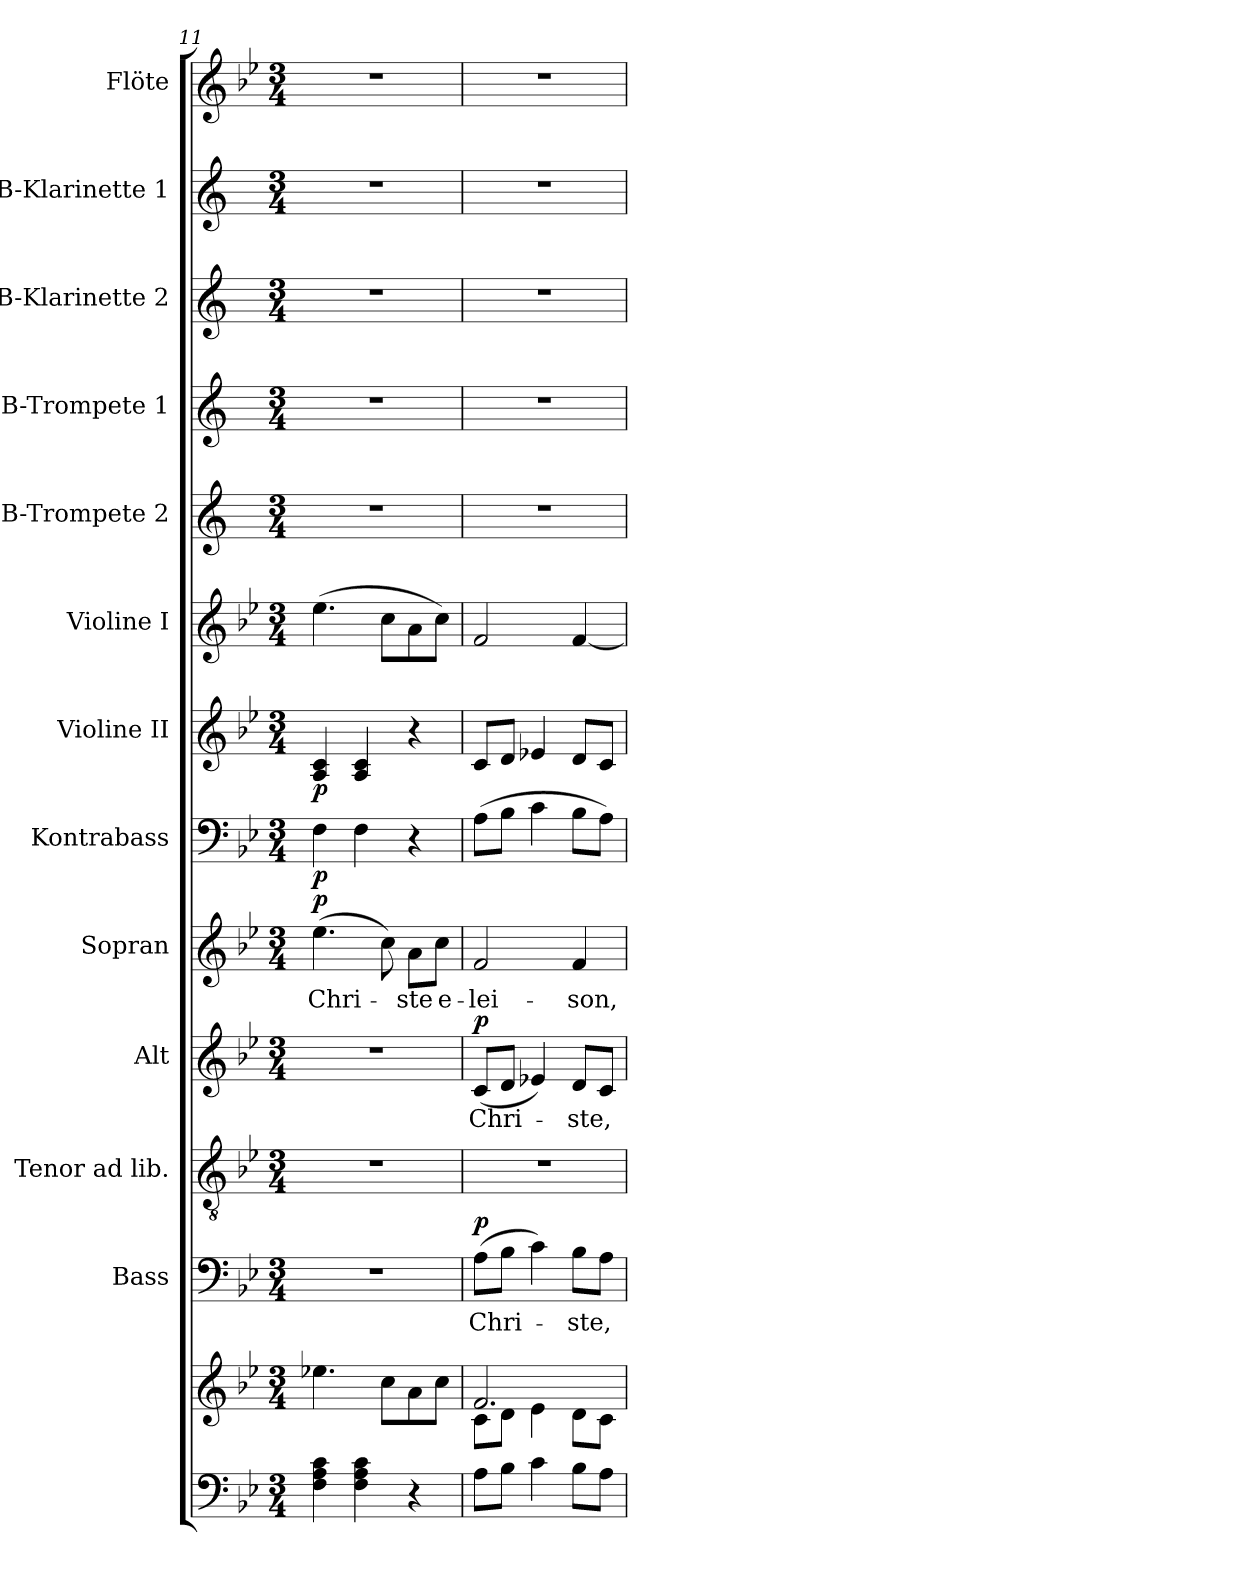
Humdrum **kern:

**kern	**kern	**kern	**text	**dynam	**kern	**kern	**text	**dynam	**kern	**text	**dynam	**kern	**dynam	**kern	**dynam	**kern	**kern	**kern	**kern	**kern	**kern
*part13	*part13	*part12	*part12	*part12	*part11	*part10	*part10	*part10	*part9	*part9	*part9	*part8	*part8	*part7	*part7	*part6	*part5	*part4	*part3	*part2	*part1
*staff14	*staff13	*staff12	*staff12	*staff12	*staff11	*staff10	*staff10	*staff10	*staff9	*staff9	*staff9	*staff8	*staff8	*staff7	*staff7	*staff6	*staff5	*staff4	*staff3	*staff2	*staff1
*	*	*I"Bass	*	*	*I"Tenor ad lib.	*I"Alt	*	*	*I"Sopran	*	*	*I"Kontrabass	*	*I"Violine II	*	*I"Violine I	*I"B-Trompete 2	*I"B-Trompete 1	*I"B-Klarinette 2	*I"B-Klarinette 1	*I"Flöte
*	*	*I'B.	*	*	*I'T.	*I'A.	*	*	*I'S.	*	*	*I'Kb.	*	*I'Vl. II	*	*I'Vl. I	*I'B Trp. 2	*I'B Trp. 1	*I'B Kl. 2	*I'B Kl. 1	*I'Fl.
*clefF4	*clefG2	*clefF4	*	*	*clefGv2	*clefG2	*	*	*clefG2	*	*	*clefF4	*	*clefG2	*	*clefG2	*clefG2	*clefG2	*clefG2	*clefG2	*clefG2
*	*	*	*	*	*	*	*	*	*	*	*	*ITrd7c12	*	*	*	*	*ITrd1c2	*ITrd1c2	*ITrd1c2	*ITrd1c2	*
*k[b-e-]	*k[b-e-]	*k[b-e-]	*	*	*k[b-e-]	*k[b-e-]	*	*	*k[b-e-]	*	*	*k[b-e-]	*	*k[b-e-]	*	*k[b-e-]	*k[b-e-]	*k[b-e-]	*k[b-e-]	*k[b-e-]	*k[b-e-]
*B-:	*B-:	*B-:	*	*	*B-:	*B-:	*	*	*B-:	*	*	*B-:	*	*B-:	*	*B-:	*B-:	*B-:	*B-:	*B-:	*B-:
*M3/4	*M3/4	*M3/4	*	*	*M3/4	*M3/4	*	*	*M3/4	*	*	*M3/4	*	*M3/4	*	*M3/4	*M3/4	*M3/4	*M3/4	*M3/4	*M3/4
=11	=11	=11	=11	=11	=11	=11	=11	=11	=11	=11	=11	=11	=11	=11	=11	=11	=11	=11	=11	=11	=11
!	!	!	!	!	!	!	!	!	!	!LO:LY:b	!LO:DY:a	!	!LO:DY:b	!	!LO:DY:b	!	!	!	!	!	!
4F\ 4A\ 4c\	4.ee-X\	2.r	.	.	2.r	2.r	.	.	(>4.ee-\	Chri-	p	4FF\	p	4A/ 4c/	p	(>4.ee-\	2.r	2.r	2.r	2.r	2.r
4F\ 4A\ 4c\	.	.	.	.	.	.	.	.	.	.	.	4FF\	.	4A/ 4c/	.	.	.	.	.	.	.
.	8cc\L	.	.	.	.	.	.	.	8cc\)	.	.	.	.	.	.	8cc\L	.	.	.	.	.
!	!	!	!	!	!	!	!	!	!	!LO:LY:b	!	!	!	!	!	!	!	!	!	!	!
4r	8a\	.	.	.	.	.	.	.	8a\L	-ste	.	4r	.	4r	.	8a\	.	.	.	.	.
!	!	!	!	!	!	!	!	!	!	!LO:LY:b	!	!	!	!	!	!	!	!	!	!	!
.	8cc\J	.	.	.	.	.	.	.	8cc\J	e-	.	.	.	.	.	8cc\J)	.	.	.	.	.
!!LO:PB:g=z
=12	=12	=12	=12	=12	=12	=12	=12	=12	=12	=12	=12	=12	=12	=12	=12	=12	=12	=12	=12	=12	=12
*	*^	*	*	*	*	*	*	*	*	*	*	*	*	*	*	*	*	*	*	*	*
!	!	!	!	!LO:LY:b	!LO:DY:a	!	!	!LO:LY:b	!LO:DY:a	!	!LO:LY:b	!	!	!	!	!	!	!	!	!	!	!
8A\L	2.f/	8c\L	(>8A\L	Chri-	p	2.r	(>8c/L	Chri-	p	2f/	-lei-	.	(>8AA\L	.	8c/L	.	2f/	2.r	2.r	2.r	2.r	2.r
8B-\J	.	8d\J	8B-\J	.	.	.	8d/J	.	.	.	.	.	8BB-\J	.	8d/J	.	.	.	.	.	.	.
4c\	.	4e-\	4c\)	.	.	.	4e-X/)	.	.	.	.	.	4C\	.	4e-X/	.	.	.	.	.	.	.
!	!	!	!	!LO:LY:b	!	!	!	!LO:LY:b	!	!	!LO:LY:b	!	!	!	!	!	!	!	!	!	!	!
8B-\L	.	8d\L	8B-\L	-ste,	.	.	8d/L	-ste,	.	4f/	-son,	.	8BB-\L	.	8d/L	.	[4f/	.	.	.	.	.
8A\J	.	8c\J	8A\J	.	.	.	8c/J	.	.	.	.	.	8AA\J)	.	8c/J	.	.	.	.	.	.	.
*	*v	*v	*	*	*	*	*	*	*	*	*	*	*	*	*	*	*	*	*	*	*	*
=	=	=	=	=	=	=	=	=	=	=	=	=	=	=	=	=	=	=	=	=	=
*-	*-	*-	*-	*-	*-	*-	*-	*-	*-	*-	*-	*-	*-	*-	*-	*-	*-	*-	*-	*-	*-
